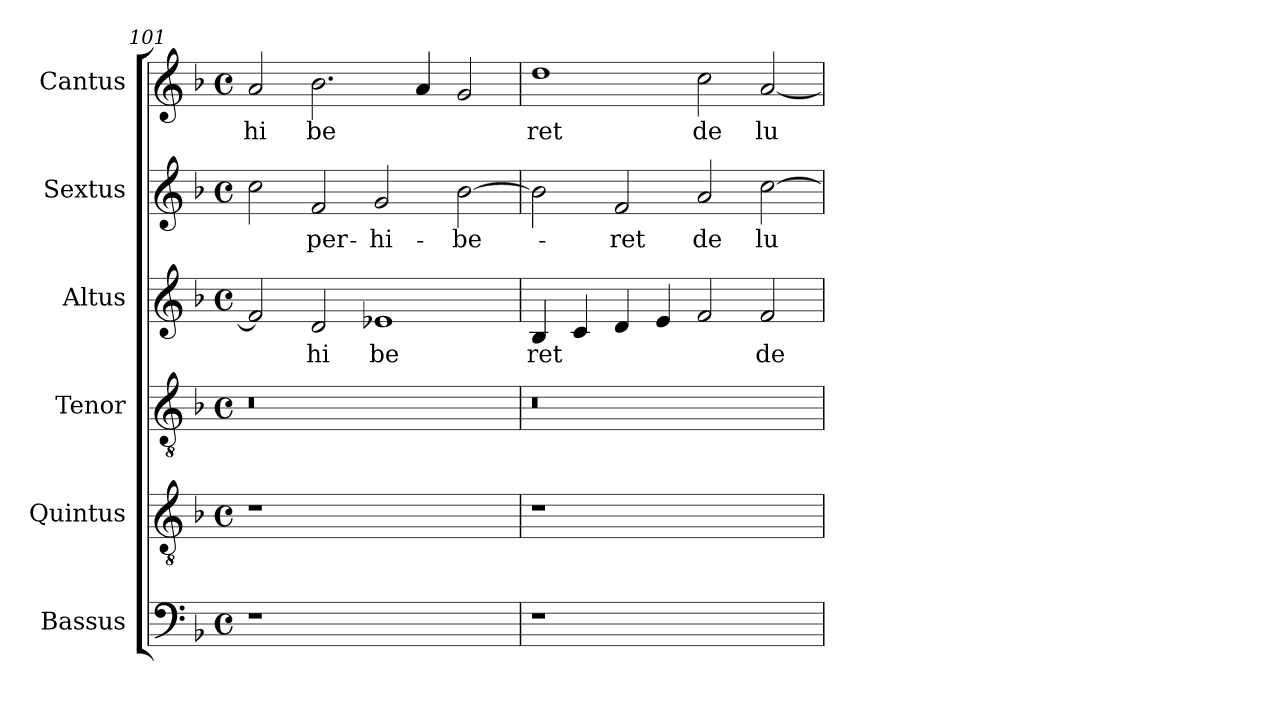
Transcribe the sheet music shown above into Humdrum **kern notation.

**kern	**kern	**kern	**kern	**text	**kern	**text	**kern	**text
*part6	*part5	*part4	*part3	*part3	*part2	*part2	*part1	*part1
*staff6	*staff5	*staff4	*staff3	*staff3	*staff2	*staff2	*staff1	*staff1
*I"Bassus	*I"Quintus	*I"Tenor	*I"Altus	*	*I"Sextus	*	*I"Cantus	*
*I'Bassus	*I'Quintus	*I'Tenor	*I'Altus	*	*I'Sextus	*	*I'Cantus	*
*clefF4	*clefGv2	*clefGv2	*clefG2	*	*clefG2	*	*clefG2	*
*k[b-]	*k[b-]	*k[b-]	*k[b-]	*	*k[b-]	*	*k[b-]	*
*F:	*F:	*F:	*F:	*	*F:	*	*F:	*
*M4/4	*M4/4	*M4/4	*M4/4	*	*M4/4	*	*M4/4	*
*met(c)	*met(c)	*met(c)	*met(c)	*	*met(c)	*	*met(c)	*
=101	=101	=101	=101	=101	=101	=101	=101	=101
!	!	!	!	!	!	!	!	!LO:LY:b:cj
1r	1r	0r	2f/]	.	2cc\	.	2a/	hi
!	!	!	!	!LO:LY:b:cj	!	!LO:LY:b:cj	!	!LO:LY:b:cj
.	.	.	2d/	hi	2f/	per-	2.b-\	be
!	!	!	!	!LO:LY:b:cj	!	!LO:LY:b:cj	!	!
1ryy	1ryy	.	1e-X	be	2g/	-hi-	.	.
.	.	.	.	.	.	.	4a/	.
!	!	!	!	!	!	!LO:LY:b:cj	!	!
.	.	.	.	.	[>2b-\	-be-	2g/	.
=102	=102	=102	=102	=102	=102	=102	=102	=102
!	!	!	!	!LO:LY:b	!	!	!	!LO:LY:b:cj
1r	1r	0r	4B-/	ret	2b-\]	.	1dd	ret
.	.	.	4c/	.	.	.	.	.
!	!	!	!	!	!	!LO:LY:b:cj	!	!
.	.	.	4d/	.	2f/	-ret	.	.
.	.	.	4e/	.	.	.	.	.
!	!	!	!	!	!	!LO:LY:b:cj	!	!LO:LY:b:cj
1ryy	1ryy	.	2f/	.	2a/	de	2cc\	de
!	!	!	!	!LO:LY:b:cj	!	!LO:LY:b:cj	!	!LO:LY:b:cj
.	.	.	2f/	de	[<2cc\	lu-	[>2a/	lu
=	=	=	=	=	=	=	=	=
*-	*-	*-	*-	*-	*-	*-	*-	*-
